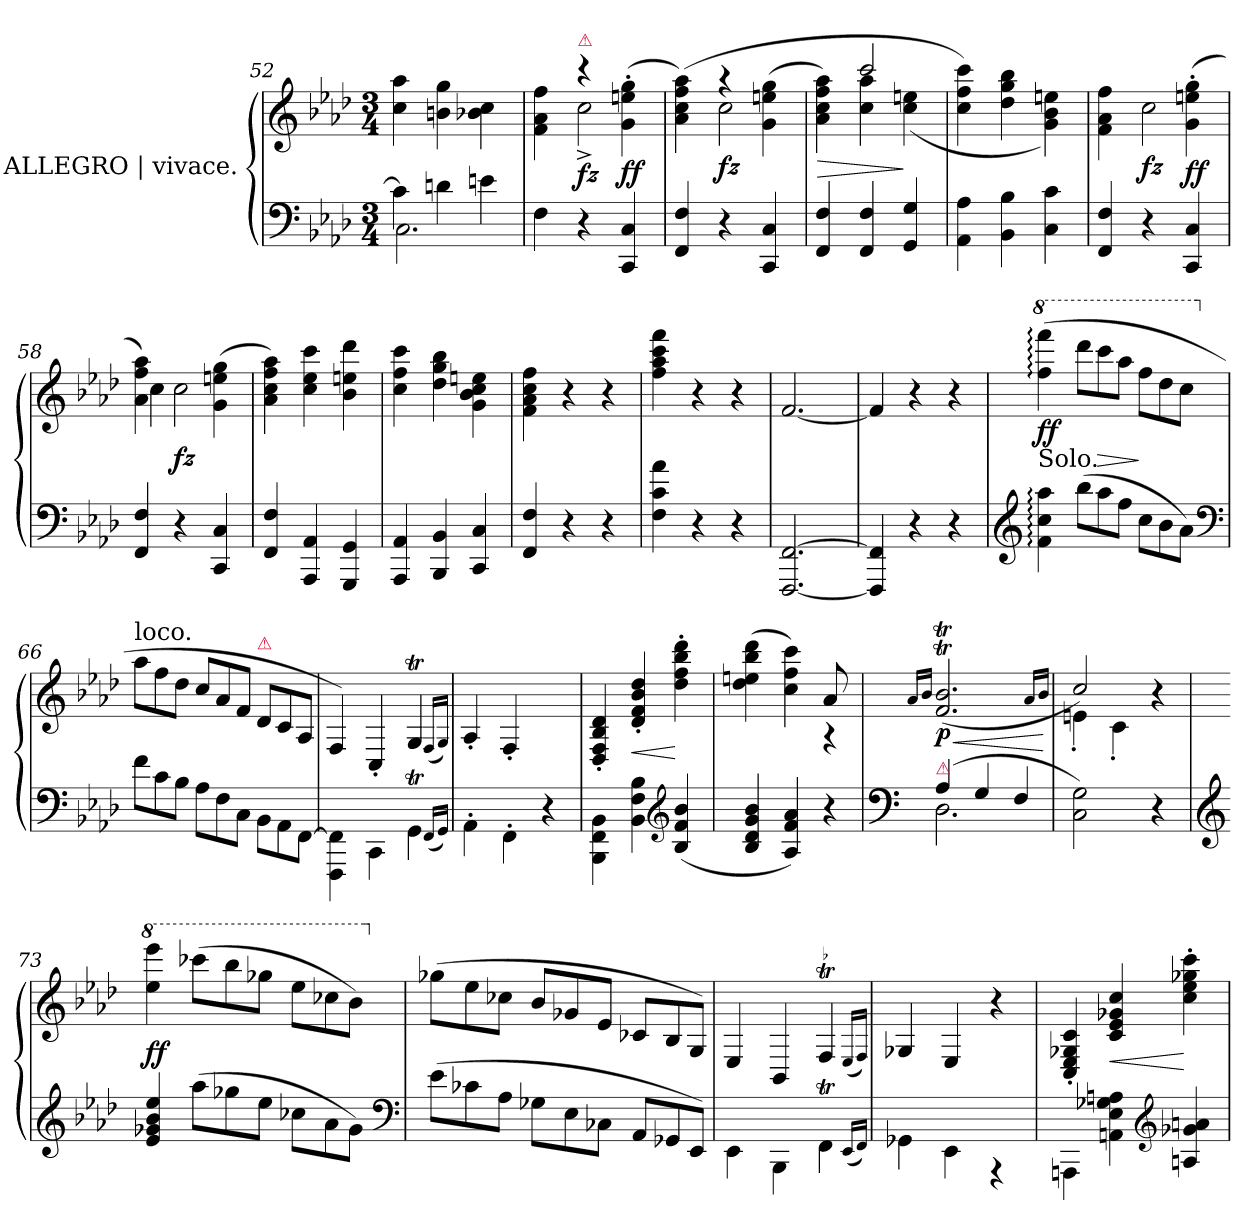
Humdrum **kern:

**kern	**kern	**dynam
*part1	*part1	*part1
*staff2	*staff1	*staff1/2
*I"ALLEGRO | vivace.	*	*
*clefF4	*clefG2	*
*k[b-e-a-d-]	*k[b-e-a-d-]	*
*f:	*f:	*
*M3/4	*M3/4	*
=52	=52	=52
*^	*	*
4c!\]	2.C	4cc! 4aa-!	.
4dn!\	.	4bn! 4gg!	.
4en!\	.	4b-X! 4cc!	.
*v	*v	*	*
=53	=53	=53
*	*^	*
4F!	4f!\ 4a-!\ 4ff!\	4ryy	.
!	!LO:TX:a:color=crimson:t=⚠	!	!
4r	4rccc	2cc^<!	fz
4CC! 4C!	(>4g!'>\ 4een!'>\ 4gg!'>\	.	ff
=54	=54	=54	=54
4FF! 4F!	(>4a-!\ 4cc!\ 4ff!\ 4aa-!\)	4ryy	.
4r	4r	2cc!	fz
4CC! 4C!	(>4g!\ 4een!\ 4gg!\	.	.
=55	=55	=55	=55
4FF! 4F!	4ryy	4a-! 4cc! 4ff! 4aa-!)	>
4FF! 4F!	2ccc!	4cc! 4aa-!	.
4GG! 4G!	.	(>4cc! 4een!	]
*	*v	*v	*
=56	=56	=56
4AA-! 4A-!	4cc! 4ff! 4ccc!)	.
4BB-! 4B-!	4dd-! 4gg! 4bb-!	.
4C! 4c!	4g! 4b-! 4een!)	.
=57	=57	=57
*	*^	*
4FF! 4F!	4f! 4a-! 4ff!	4ryy	.
4r	4rcccyy	2cc!	fz
4CC! 4C!	(>4g!'>\ 4een!'>\ 4gg!'>\	.	ff
=58	=58	=58	=58
4FF! 4F!	4a-!\ 4ff!\ 4aa-!\)	4cc!	.
4r	4ryy	2cc!	fz
4CC! 4C!	(4g!\ 4een!\ 4gg!\	.	.
*	*v	*v	*
=59	=59	=59
4FF! 4F!	4a-! 4cc! 4ff! 4aa-!)	.
4AAA-! 4AA-!	4cc! 4ee-! 4ccc!	.
4GGG! 4GG!	4b-! 4een! 4ddd-!	.
=60	=60	=60
4AAA-! 4AA-!	4cc! 4ff! 4ccc!	.
4BBB-! 4BB-!	4dd-! 4gg! 4bb-!	.
4CC! 4C!	4g! 4b-! 4cc! 4een!	.
=61	=61	=61
4FF! 4F!	4f! 4a-! 4cc! 4ff!	.
4r	4r	.
4r	4r	.
=62	=62	=62
4F! 4c! 4a-!	4ff! 4aa-! 4ccc! 4fff!	.
4r	4r	.
4r	4r	.
=63	=63	=63
[2.FFF/ [2.FF/	[2.f	.
=64	=64	=64
4FFF]/ 4FF]/	4f]	.
4r	4r	.
4r	4r	.
=65	=65	=65
*clefG2	*	*
*	*8va	*
!LO:TX:a:t=Solo.	!	!
4f: 4cc: 4aa-:	(>4fff: 4ffff:	ff
*Xtuplet	*Xtuplet	*
(>12bb-L	12dddd-L	.
12aa-	12cccc	>
12ffJ	12aaa-J	.
12ccL	12fffL	]
12b-	12ddd-	.
12a-J)	12cccJ	.
*clefF4	*	*
=66	=66	=66
*	*X8va	*
!	!LO:TX:a:t=loco.	!
12fL	12aa-L	.
12c	12ff	.
12B-J	12dd-J	.
12A-L	12ccL	.
12F	12a-	.
12CJ	12fJ	.
!	!LO:TX:a:color=crimson:t=⚠	!
12BB-\L	12d-L	.
12AA-	12c	.
[12FF\J	12A-/J	.
=67	=67	=67
4FFF\ 4FF]\	4F/)	.
4CC\	4C'>/	.
4GGt\	4Gt/	.
(16qqFFLL	(16qqF/LL	.
16qqGGJJ)	16qqG/JJ)	.
=68	=68	=68
4AA-'<\	4A-'>/	.
4FF'<\	4F'>/	.
4r	4ryy	.
=69	=69	=69
4BBB-\ 4FF\ 4BB-\	4D-'>/ 4F'>/ 4B-'>/ 4d-'>/	.
4BB- 4F 4B-	4d-'> 4f'> 4b-'> 4dd-'>	<
*clefG2	*	*
(>4B- 4f 4b-	4dd-'> 4ff'> 4bb-'> 4ddd-'>	[
=70	=70	=70
*	*^	*
4B- 4d- 4g 4b-	(4dd- 4een 4bb- 4ddd-	2ryy	.
4A- 4f 4a-)	4cc 4ff 4ccc)	.	.
!	!	!LO:N:vis=8	!
4r	4rA	4a-!/	.
*	*v	*v	*
=71	=71	=71
*clefF4	*	*
.	16qqa-/LL	.
.	16qqb-/JJ	.
*^	*	*
!LO:TX:a:color=crimson:t=⚠	!	!	!
(4A-	2.D-	(>2.fT 2.b-T	< p
4G	.	.	.
4F	.	.	.
*v	*v	*	*
.	16qqa-/LL	.
.	16qqb-/JJ	.
.	.	[
=72	=72	=72
*	*^	*
2C 2G)	2cc)	4en'>	.
.	.	4c'>	.
4r	4r	4ryy	.
*	*v	*v	*
=73	=73	=73
*clefG2	*	*
*	*8va	*
4e-/ 4g-X/ 4b-/ 4ee-/	4eee- 4eeee-	ff
(12aa-L	(12cccc-XL	.
12gg-X	12bbb-	.
12ee-J	12ggg-XJ	.
12cc-X\L	12eee-L	.
12a-	12ccc-X	.
12g-J)	12bb-J)	.
*clefF4	*	*
=74	=74	=74
*	*X8va	*
(12e-L	(12gg-XL	.
12c-X	12ee-	.
12A-J	12cc-XJ	.
12G-XL	12b-L	.
12E-	12g-X	.
12C-XJ	12e-J	.
12AA-L	12c-XL	.
12GG-X	12B-	.
12EE-J)	12GJ)	.
=75	=75	=75
4EE-\	4E-/	.
4BBB-\	4BB-/	.
!	!LO:TR:acc=-	!
4FFT\	4Ft/	.
(16qqEE-LL	(16qqE-/LL	.
16qqFFJJ)	16qqF/JJ)	.
=76	=76	=76
4GG-X\	4G-X/	.
4EE-\	4E-/	.
4rAAA	4r	.
=77	=77	=77
4AAAn\	4C'>/ 4E-'>/ 4G-X'>/ 4c'>/	.
4AAn 4E- 4G-X 4An	4c 4e- 4g-X 4cc	<
*clefG2	*	*
4An 4g-X 4an	4cc'> 4ee-'> 4gg-X'> 4ccc'>	[
=	=	=
*-	*-	*-
